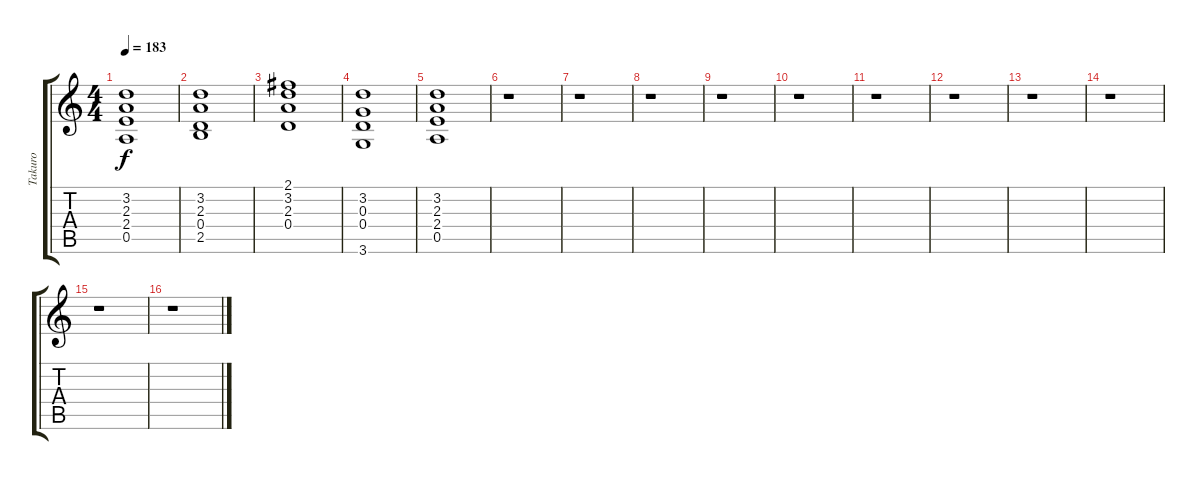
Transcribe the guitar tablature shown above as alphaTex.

\track ("Takuro" "Takuro") {instrument electricguitarclean}
\staff {score tabs}
\tuning (E4 B3 G3 D3 A2 E2) {hide}
\ts (4 4)
\tempo 183
\clef g2
\ks c
(3.2 2.3 2.4 0.5).1{dy f} |
(3.2 2.3 0.4 2.5).1 |
(2.1 3.2 2.3 0.4).1 |
(3.2 0.3 0.4 3.6).1 |
(3.2 2.3 2.4 0.5).1 |
r.1 |
r.1 |
r.1 |
r.1 |
r.1 |
r.1 |
r.1 |
r.1 |
r.1 |
r.1 |
r.1
